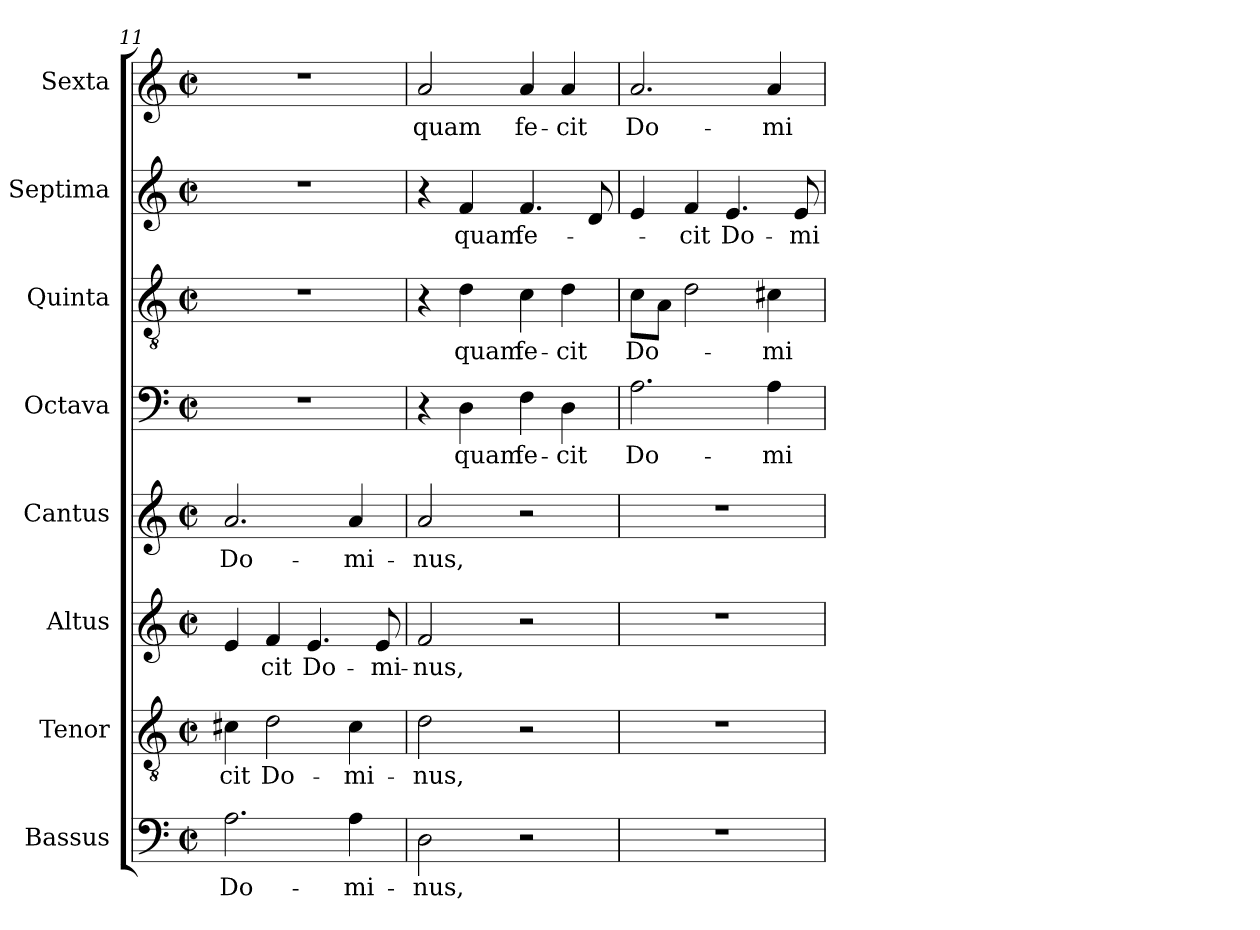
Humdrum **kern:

**kern	**text	**kern	**text	**kern	**text	**kern	**text	**kern	**text	**kern	**text	**kern	**text	**kern	**text
*part8	*part8	*part7	*part7	*part6	*part6	*part5	*part5	*part4	*part4	*part3	*part3	*part2	*part2	*part1	*part1
*staff8	*staff8	*staff7	*staff7	*staff6	*staff6	*staff5	*staff5	*staff4	*staff4	*staff3	*staff3	*staff2	*staff2	*staff1	*staff1
*I"Bassus	*	*I"Tenor	*	*I"Altus	*	*I"Cantus	*	*I"Octava	*	*I"Quinta	*	*I"Septima	*	*I"Sexta	*
*I'B.	*	*I'T.	*	*I'A.	*	*I'S.	*	*	*	*I'T.	*	*I'A.	*	*I'S.	*
!!LO:PB:g=z
*clefF4	*	*clefGv2	*	*clefG2	*	*clefG2	*	*clefF4	*	*clefGv2	*	*clefG2	*	*clefG2	*
*	*	*ITrd7c12	*	*	*	*	*	*	*	*ITrd7c12	*	*	*	*	*
*k[]	*	*k[]	*	*k[]	*	*k[]	*	*k[]	*	*k[]	*	*k[]	*	*k[]	*
*C:	*	*C:	*	*C:	*	*C:	*	*C:	*	*C:	*	*C:	*	*C:	*
*M2/2	*	*M2/2	*	*M2/2	*	*M2/2	*	*M2/2	*	*M2/2	*	*M2/2	*	*M2/2	*
*met(c|)	*	*met(c|)	*	*met(c|)	*	*met(c|)	*	*met(c|)	*	*met(c|)	*	*met(c|)	*	*met(c|)	*
=11	=11	=11	=11	=11	=11	=11	=11	=11	=11	=11	=11	=11	=11	=11	=11
!	!LO:LY:b:color=#000000	!	!	!	!	!	!	!	!	!	!	!	!	!	!
!	!	!	!LO:LY:b:color=#000000	!	!	!	!	!	!	!	!	!	!	!	!
!	!	!	!	!	!	!	!LO:LY:b:color=#000000	!	!	!	!	!	!	!	!
2.Ai\	Do-	4C#Xi\	-cit	4ei/	.	2.ai/	Do-	1r	.	1r	.	1r	.	1r	.
!	!	!	!LO:LY:b:color=#000000	!	!	!	!	!	!	!	!	!	!	!	!
!	!	!	!	!	!LO:LY:b:color=#000000	!	!	!	!	!	!	!	!	!	!
.	.	2Di\	Do-	4fi/	-cit	.	.	.	.	.	.	.	.	.	.
!	!	!	!	!	!LO:LY:b:color=#000000	!	!	!	!	!	!	!	!	!	!
.	.	.	.	4.ei/	Do-	.	.	.	.	.	.	.	.	.	.
!	!LO:LY:b:color=#000000	!	!	!	!	!	!	!	!	!	!	!	!	!	!
!	!	!	!LO:LY:b:color=#000000	!	!	!	!	!	!	!	!	!	!	!	!
!	!	!	!	!	!	!	!LO:LY:b:color=#000000	!	!	!	!	!	!	!	!
4Ai\	-mi-	4C#i\	-mi-	.	.	4ai/	-mi-	.	.	.	.	.	.	.	.
!	!	!	!	!	!LO:LY:b:color=#000000	!	!	!	!	!	!	!	!	!	!
.	.	.	.	8ei/	-mi-	.	.	.	.	.	.	.	.	.	.
=12	=12	=12	=12	=12	=12	=12	=12	=12	=12	=12	=12	=12	=12	=12	=12
!	!LO:LY:b:color=#000000	!	!	!	!	!	!	!	!	!	!	!	!	!	!
!	!	!	!LO:LY:b:color=#000000	!	!	!	!	!	!	!	!	!	!	!	!
!	!	!	!	!	!LO:LY:b:color=#000000	!	!	!	!	!	!	!	!	!	!
!	!	!	!	!	!	!	!LO:LY:b:color=#000000	!	!	!	!	!	!	!	!
!	!	!	!	!	!	!	!	!	!	!	!	!	!	!	!LO:LY:b:color=#000000
2Di\	-nus,	2Di\	-nus,	2fi/	-nus,	2ai/	-nus,	4r	.	4r	.	4r	.	2ai/	quam
!	!	!	!	!	!	!	!	!	!LO:LY:b:color=#000000	!	!	!	!	!	!
!	!	!	!	!	!	!	!	!	!	!	!LO:LY:b:color=#000000	!	!	!	!
!	!	!	!	!	!	!	!	!	!	!	!	!	!LO:LY:b:color=#000000	!	!
.	.	.	.	.	.	.	.	4Di\	quam	4Di\	quam	4fi/	quam	.	.
!	!	!	!	!	!	!	!	!	!LO:LY:b:color=#000000	!	!	!	!	!	!
!	!	!	!	!	!	!	!	!	!	!	!LO:LY:b:color=#000000	!	!	!	!
!	!	!	!	!	!	!	!	!	!	!	!	!	!LO:LY:b:color=#000000	!	!
!	!	!	!	!	!	!	!	!	!	!	!	!	!	!	!LO:LY:b:color=#000000
2r	.	2r	.	2r	.	2r	.	4Fi\	fe-	4Ci\	fe-	4.fi/	fe-	4ai/	fe-
!	!	!	!	!	!	!	!	!	!LO:LY:b:color=#000000	!	!	!	!	!	!
!	!	!	!	!	!	!	!	!	!	!	!LO:LY:b:color=#000000	!	!	!	!
!	!	!	!	!	!	!	!	!	!	!	!	!	!	!	!LO:LY:b:color=#000000
.	.	.	.	.	.	.	.	4Di\	-cit	4Di\	-cit	.	.	4ai/	-cit
.	.	.	.	.	.	.	.	.	.	.	.	8di/	.	.	.
=13	=13	=13	=13	=13	=13	=13	=13	=13	=13	=13	=13	=13	=13	=13	=13
!	!	!	!	!	!	!	!	!	!LO:LY:b:color=#000000	!	!	!	!	!	!
!	!	!	!	!	!	!	!	!	!	!	!LO:LY:b:color=#000000	!	!	!	!
!	!	!	!	!	!	!	!	!	!	!	!	!	!	!	!LO:LY:b:color=#000000
1r	.	1r	.	1r	.	1r	.	2.Ai\	Do-	8Ci\L	Do-	4ei/	.	2.ai/	Do-
.	.	.	.	.	.	.	.	.	.	8AAi\J	.	.	.	.	.
!	!	!	!	!	!	!	!	!	!	!	!	!	!LO:LY:b:color=#000000	!	!
.	.	.	.	.	.	.	.	.	.	2Di\	.	4fi/	-cit	.	.
!	!	!	!	!	!	!	!	!	!	!	!	!	!LO:LY:b:color=#000000	!	!
.	.	.	.	.	.	.	.	.	.	.	.	4.ei/	Do-	.	.
!	!	!	!	!	!	!	!	!	!LO:LY:b:color=#000000	!	!	!	!	!	!
!	!	!	!	!	!	!	!	!	!	!	!LO:LY:b:color=#000000	!	!	!	!
!	!	!	!	!	!	!	!	!	!	!	!	!	!	!	!LO:LY:b:color=#000000
.	.	.	.	.	.	.	.	4Ai\	-mi-	4C#Xi\	-mi-	.	.	4ai/	-mi-
!	!	!	!	!	!	!	!	!	!	!	!	!	!LO:LY:b:color=#000000	!	!
.	.	.	.	.	.	.	.	.	.	.	.	8ei/	-mi-	.	.
=	=	=	=	=	=	=	=	=	=	=	=	=	=	=	=
*-	*-	*-	*-	*-	*-	*-	*-	*-	*-	*-	*-	*-	*-	*-	*-
